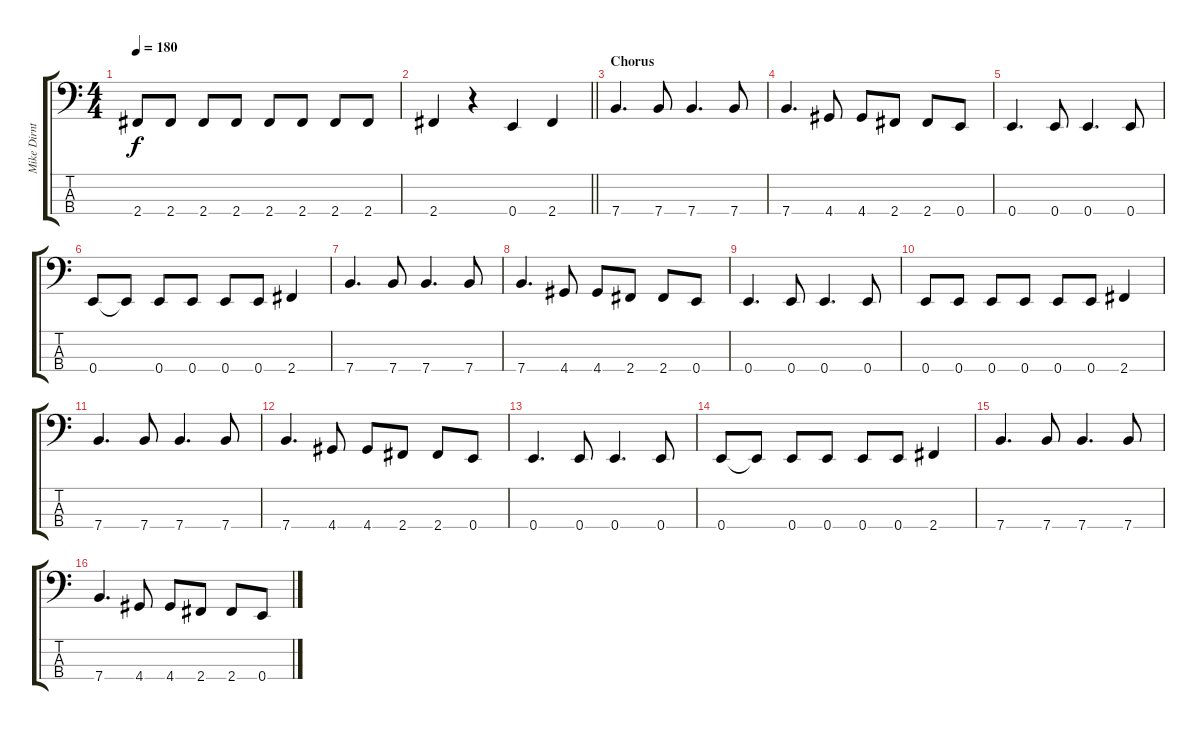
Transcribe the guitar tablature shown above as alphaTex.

\track ("Mike Dirnt (Bass)" "Mike Dirnt") {instrument electricbasspick}
\staff {score tabs}
\tuning (G2 D2 A1 E1) {hide}
\ts (4 4)
\tempo 180
\clef f4
\ks c
2.4.8{dy f} 2.4.8 2.4.8 2.4.8 2.4.8 2.4.8 2.4.8 2.4.8 |
\barLineRight lightlight
2.4.4 r.4 0.4.4 2.4.4 |
\section ("" "Chorus")
7.4.4{d} 7.4.8 7.4.4{d} 7.4.8 |
7.4.4{d} 4.4.8 4.4.8 2.4.8 2.4.8 0.4.8 |
0.4.4{d} 0.4.8 0.4.4{d} 0.4.8 |
0.4.8 0.4{t}.8 0.4.8 0.4.8 0.4.8 0.4.8 2.4.4 |
7.4.4{d} 7.4.8 7.4.4{d} 7.4.8 |
7.4.4{d} 4.4.8 4.4.8 2.4.8 2.4.8 0.4.8 |
0.4.4{d} 0.4.8 0.4.4{d} 0.4.8 |
0.4.8 0.4.8 0.4.8 0.4.8 0.4.8 0.4.8 2.4.4 |
7.4.4{d} 7.4.8 7.4.4{d} 7.4.8 |
7.4.4{d} 4.4.8 4.4.8 2.4.8 2.4.8 0.4.8 |
0.4.4{d} 0.4.8 0.4.4{d} 0.4.8 |
0.4.8 0.4{t}.8 0.4.8 0.4.8 0.4.8 0.4.8 2.4.4 |
7.4.4{d} 7.4.8 7.4.4{d} 7.4.8 |
7.4.4{d} 4.4.8 4.4.8 2.4.8 2.4.8 0.4.8
